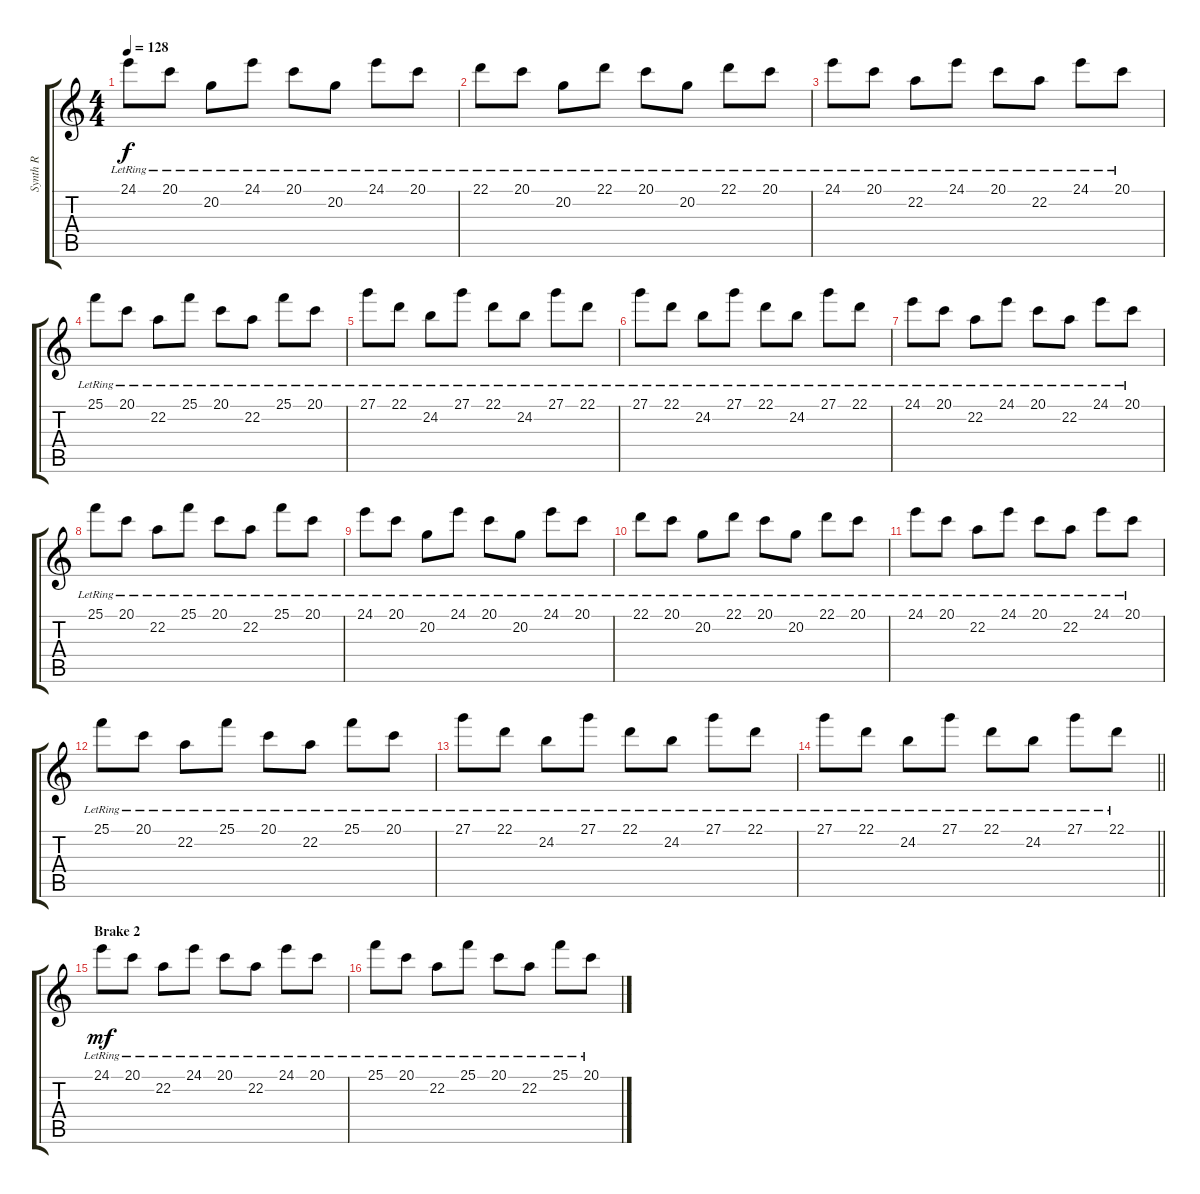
\track ("Synth R" "Synth R") {instrument brightacousticpiano}
\staff {score tabs}
\tuning (E4 B3 G3 D3 A2 D2) {hide}
\ts (4 4)
\tempo 128
\clef g2
\ks c
24.1{lr}.8{dy f} 20.1{lr}.8 20.2{lr}.8 24.1{lr}.8 20.1{lr}.8 20.2{lr}.8 24.1{lr}.8 20.1{lr}.8 |
22.1{lr}.8 20.1{lr}.8 20.2{lr}.8 22.1{lr}.8 20.1{lr}.8 20.2{lr}.8 22.1{lr}.8 20.1{lr}.8 |
24.1{lr}.8 20.1{lr}.8 22.2{lr}.8 24.1{lr}.8 20.1{lr}.8 22.2{lr}.8 24.1{lr}.8 20.1{lr}.8 |
25.1{lr}.8 20.1{lr}.8 22.2{lr}.8 25.1{lr}.8 20.1{lr}.8 22.2{lr}.8 25.1{lr}.8 20.1{lr}.8 |
27.1{lr}.8 22.1{lr}.8 24.2{lr}.8 27.1{lr}.8 22.1{lr}.8 24.2{lr}.8 27.1{lr}.8 22.1{lr}.8 |
27.1{lr}.8 22.1{lr}.8 24.2{lr}.8 27.1{lr}.8 22.1{lr}.8 24.2{lr}.8 27.1{lr}.8 22.1{lr}.8 |
24.1{lr}.8 20.1{lr}.8 22.2{lr}.8 24.1{lr}.8 20.1{lr}.8 22.2{lr}.8 24.1{lr}.8 20.1{lr}.8 |
25.1{lr}.8 20.1{lr}.8 22.2{lr}.8 25.1{lr}.8 20.1{lr}.8 22.2{lr}.8 25.1{lr}.8 20.1{lr}.8 |
24.1{lr}.8 20.1{lr}.8 20.2{lr}.8 24.1{lr}.8 20.1{lr}.8 20.2{lr}.8 24.1{lr}.8 20.1{lr}.8 |
22.1{lr}.8 20.1{lr}.8 20.2{lr}.8 22.1{lr}.8 20.1{lr}.8 20.2{lr}.8 22.1{lr}.8 20.1{lr}.8 |
24.1{lr}.8 20.1{lr}.8 22.2{lr}.8 24.1{lr}.8 20.1{lr}.8 22.2{lr}.8 24.1{lr}.8 20.1{lr}.8 |
25.1{lr}.8 20.1{lr}.8 22.2{lr}.8 25.1{lr}.8 20.1{lr}.8 22.2{lr}.8 25.1{lr}.8 20.1{lr}.8 |
27.1{lr}.8 22.1{lr}.8 24.2{lr}.8 27.1{lr}.8 22.1{lr}.8 24.2{lr}.8 27.1{lr}.8 22.1{lr}.8 |
\barLineRight lightlight
27.1{lr}.8 22.1{lr}.8 24.2{lr}.8 27.1{lr}.8 22.1{lr}.8 24.2{lr}.8 27.1{lr}.8 22.1{lr}.8 |
\section ("" "Brake 2")
24.1{lr}.8{dy mf} 20.1{lr}.8 22.2{lr}.8 24.1{lr}.8 20.1{lr}.8 22.2{lr}.8 24.1{lr}.8 20.1{lr}.8 |
25.1{lr}.8 20.1{lr}.8 22.2{lr}.8 25.1{lr}.8 20.1{lr}.8 22.2{lr}.8 25.1{lr}.8 20.1{lr}.8
